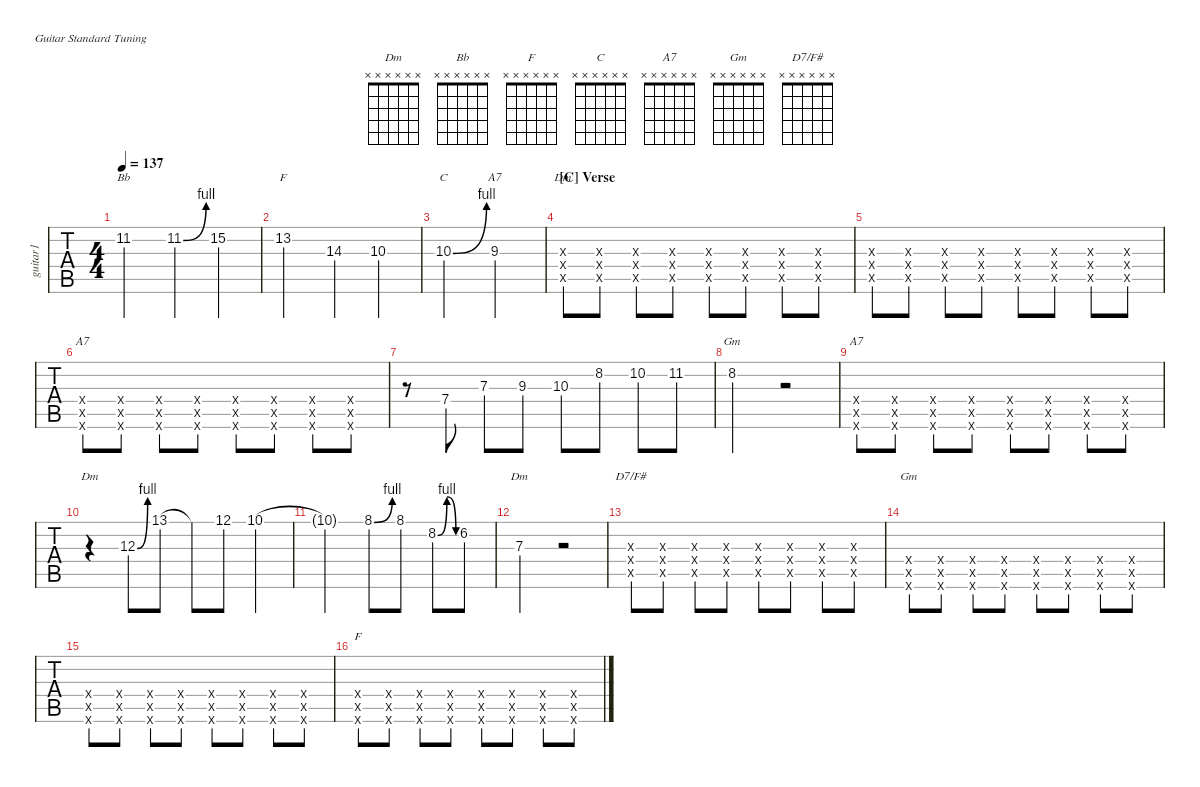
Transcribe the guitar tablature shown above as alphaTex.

\defaultSystemsLayout 4
\hideDynamics
\bracketExtendMode nobrackets
\track ("Guitar1" "guitar1") {defaultSystemsLayout 4 instrument overdrivenguitar}
\staff {tabs}
\tuning (E4 B3 G3 D3 A2 E2)
\chord ("Dm" x x x x x x)
\chord ("Bb" x x x x x x)
\chord ("F" x x x x x x)
\chord ("C" x x x x x x)
\chord ("A7" x x x x x x)
\chord ("Gm" x x x x x x)
\chord ("D7/F#" x x x x x x)
\ts (4 4)
\tempo 137
\clef g2
\ks f
11.2{acc b}.2{ch "Bb" dy mf} 11.2{be (bend 0 0 15 4) acc b}.4 15.2{acc forcenatural}.4 |
13.2{acc forcenatural}.2{ch "F"} 14.3{acc forcenatural}.4 10.3{acc forcenatural}.4 |
10.3{be (bend 0 0 15 4) acc forcenatural}.2{ch "C"} 9.3{acc forcenatural}.2{ch "A7"} |
\section ("C" "Verse")
(5.5{x acc forcenatural} 7.4{x acc forcenatural} 7.3{x acc forcenatural}).8{ch "Dm"} (5.5{x acc forcenatural} 7.4{x acc forcenatural} 7.3{x acc forcenatural}).8 (5.5{x acc forcenatural} 7.4{x acc forcenatural} 7.3{x acc forcenatural}).8 (5.5{x acc forcenatural} 7.4{x acc forcenatural} 7.3{x acc forcenatural}).8 (5.5{x acc forcenatural} 7.4{x acc forcenatural} 7.3{x acc forcenatural}).8 (5.5{x acc forcenatural} 7.4{x acc forcenatural} 7.3{x acc forcenatural}).8 (5.5{x acc forcenatural} 7.4{x acc forcenatural} 7.3{x acc forcenatural}).8 (5.5{x acc forcenatural} 7.4{x acc forcenatural} 7.3{x acc forcenatural}).8 |
(5.5{x acc forcenatural} 7.4{x acc forcenatural} 7.3{x acc forcenatural}).8 (5.5{x acc forcenatural} 7.4{x acc forcenatural} 7.3{x acc forcenatural}).8 (5.5{x acc forcenatural} 7.4{x acc forcenatural} 7.3{x acc forcenatural}).8 (5.5{x acc forcenatural} 7.4{x acc forcenatural} 7.3{x acc forcenatural}).8 (5.5{x acc forcenatural} 7.4{x acc forcenatural} 7.3{x acc forcenatural}).8 (5.5{x acc forcenatural} 7.4{x acc forcenatural} 7.3{x acc forcenatural}).8 (5.5{x acc forcenatural} 7.4{x acc forcenatural} 7.3{x acc forcenatural}).8 (5.5{x acc forcenatural} 7.4{x acc forcenatural} 7.3{x acc forcenatural}).8 |
(5.6{x acc forcenatural} 7.5{x acc forcenatural} 7.4{x acc forcenatural}).8{ch "A7"} (5.6{x acc forcenatural} 7.5{x acc forcenatural} 7.4{x acc forcenatural}).8 (5.6{x acc forcenatural} 7.5{x acc forcenatural} 7.4{x acc forcenatural}).8 (5.6{x acc forcenatural} 7.5{x acc forcenatural} 7.4{x acc forcenatural}).8 (5.6{x acc forcenatural} 7.5{x acc forcenatural} 7.4{x acc forcenatural}).8 (5.6{x acc forcenatural} 7.5{x acc forcenatural} 7.4{x acc forcenatural}).8 (5.6{x acc forcenatural} 7.5{x acc forcenatural} 7.4{x acc forcenatural}).8 (5.6{x acc forcenatural} 7.5{x acc forcenatural} 7.4{x acc forcenatural}).8 |
r.8 7.4{acc forcenatural}.8 7.3{acc forcenatural}.8 9.3{acc forcenatural}.8 10.3{acc forcenatural}.8 8.2{acc forcenatural}.8 10.2{acc forcenatural}.8 11.2{acc b}.8 |
8.2{acc forcenatural}.2{ch "Gm"} r.2 |
(5.6{x acc forcenatural} 7.5{x acc forcenatural} 7.4{x acc forcenatural}).8{ch "A7"} (5.6{x acc forcenatural} 7.5{x acc forcenatural} 7.4{x acc forcenatural}).8 (5.6{x acc forcenatural} 7.5{x acc forcenatural} 7.4{x acc forcenatural}).8 (5.6{x acc forcenatural} 7.5{x acc forcenatural} 7.4{x acc forcenatural}).8 (5.6{x acc forcenatural} 7.5{x acc forcenatural} 7.4{x acc forcenatural}).8 (5.6{x acc forcenatural} 7.5{x acc forcenatural} 7.4{x acc forcenatural}).8 (5.6{x acc forcenatural} 7.5{x acc forcenatural} 7.4{x acc forcenatural}).8 (5.6{x acc forcenatural} 7.5{x acc forcenatural} 7.4{x acc forcenatural}).8 |
r.4{ch "Dm"} 12.3{be (bend 0 0 15 4) acc forcenatural}.8 13.1{acc forcenatural}.8 13.1{t acc forcenatural}.8 12.1{acc forcenatural}.8 10.1{acc forcenatural}.4 |
10.1{t acc forcenatural}.2 8.1{be (bend 0 0 15 4) acc forcenatural}.8 8.1{acc forcenatural}.8 8.2{be (bendrelease 0 0 10.2 4 20.4 4 30 0) acc forcenatural}.8 6.2{acc forcenatural}.8 |
7.3{acc forcenatural}.2{ch "Dm"} r.2 |
(5.5{x acc forcenatural} 7.4{x acc forcenatural} 7.3{x acc forcenatural}).8{ch "D7/F#"} (5.5{x acc forcenatural} 7.4{x acc forcenatural} 7.3{x acc forcenatural}).8 (5.5{x acc forcenatural} 7.4{x acc forcenatural} 7.3{x acc forcenatural}).8 (5.5{x acc forcenatural} 7.4{x acc forcenatural} 7.3{x acc forcenatural}).8 (5.5{x acc forcenatural} 7.4{x acc forcenatural} 7.3{x acc forcenatural}).8 (5.5{x acc forcenatural} 7.4{x acc forcenatural} 7.3{x acc forcenatural}).8 (5.5{x acc forcenatural} 7.4{x acc forcenatural} 7.3{x acc forcenatural}).8 (5.5{x acc forcenatural} 7.4{x acc forcenatural} 7.3{x acc forcenatural}).8 |
(3.6{x acc forcenatural} 5.5{x acc forcenatural} 5.4{x acc forcenatural}).8{ch "Gm"} (3.6{x acc forcenatural} 5.5{x acc forcenatural} 5.4{x acc forcenatural}).8 (3.6{x acc forcenatural} 5.5{x acc forcenatural} 5.4{x acc forcenatural}).8 (3.6{x acc forcenatural} 5.5{x acc forcenatural} 5.4{x acc forcenatural}).8 (3.6{x acc forcenatural} 5.5{x acc forcenatural} 5.4{x acc forcenatural}).8 (3.6{x acc forcenatural} 5.5{x acc forcenatural} 5.4{x acc forcenatural}).8 (3.6{x acc forcenatural} 5.5{x acc forcenatural} 5.4{x acc forcenatural}).8 (3.6{x acc forcenatural} 5.5{x acc forcenatural} 5.4{x acc forcenatural}).8 |
(3.6{x acc forcenatural} 5.5{x acc forcenatural} 5.4{x acc forcenatural}).8 (3.6{x acc forcenatural} 5.5{x acc forcenatural} 5.4{x acc forcenatural}).8 (3.6{x acc forcenatural} 5.5{x acc forcenatural} 5.4{x acc forcenatural}).8 (3.6{x acc forcenatural} 5.5{x acc forcenatural} 5.4{x acc forcenatural}).8 (3.6{x acc forcenatural} 5.5{x acc forcenatural} 5.4{x acc forcenatural}).8 (3.6{x acc forcenatural} 5.5{x acc forcenatural} 5.4{x acc forcenatural}).8 (3.6{x acc forcenatural} 5.5{x acc forcenatural} 5.4{x acc forcenatural}).8 (3.6{x acc forcenatural} 5.5{x acc forcenatural} 5.4{x acc forcenatural}).8 |
(1.6{x acc forcenatural} 3.5{x acc forcenatural} 3.4{x acc forcenatural}).8{ch "F"} (1.6{x acc forcenatural} 3.5{x acc forcenatural} 3.4{x acc forcenatural}).8 (1.6{x acc forcenatural} 3.5{x acc forcenatural} 3.4{x acc forcenatural}).8 (1.6{x acc forcenatural} 3.5{x acc forcenatural} 3.4{x acc forcenatural}).8 (1.6{x acc forcenatural} 3.5{x acc forcenatural} 3.4{x acc forcenatural}).8 (1.6{x acc forcenatural} 3.5{x acc forcenatural} 3.4{x acc forcenatural}).8 (1.6{x acc forcenatural} 3.5{x acc forcenatural} 3.4{x acc forcenatural}).8 (1.6{x acc forcenatural} 3.5{x acc forcenatural} 3.4{x acc forcenatural}).8
